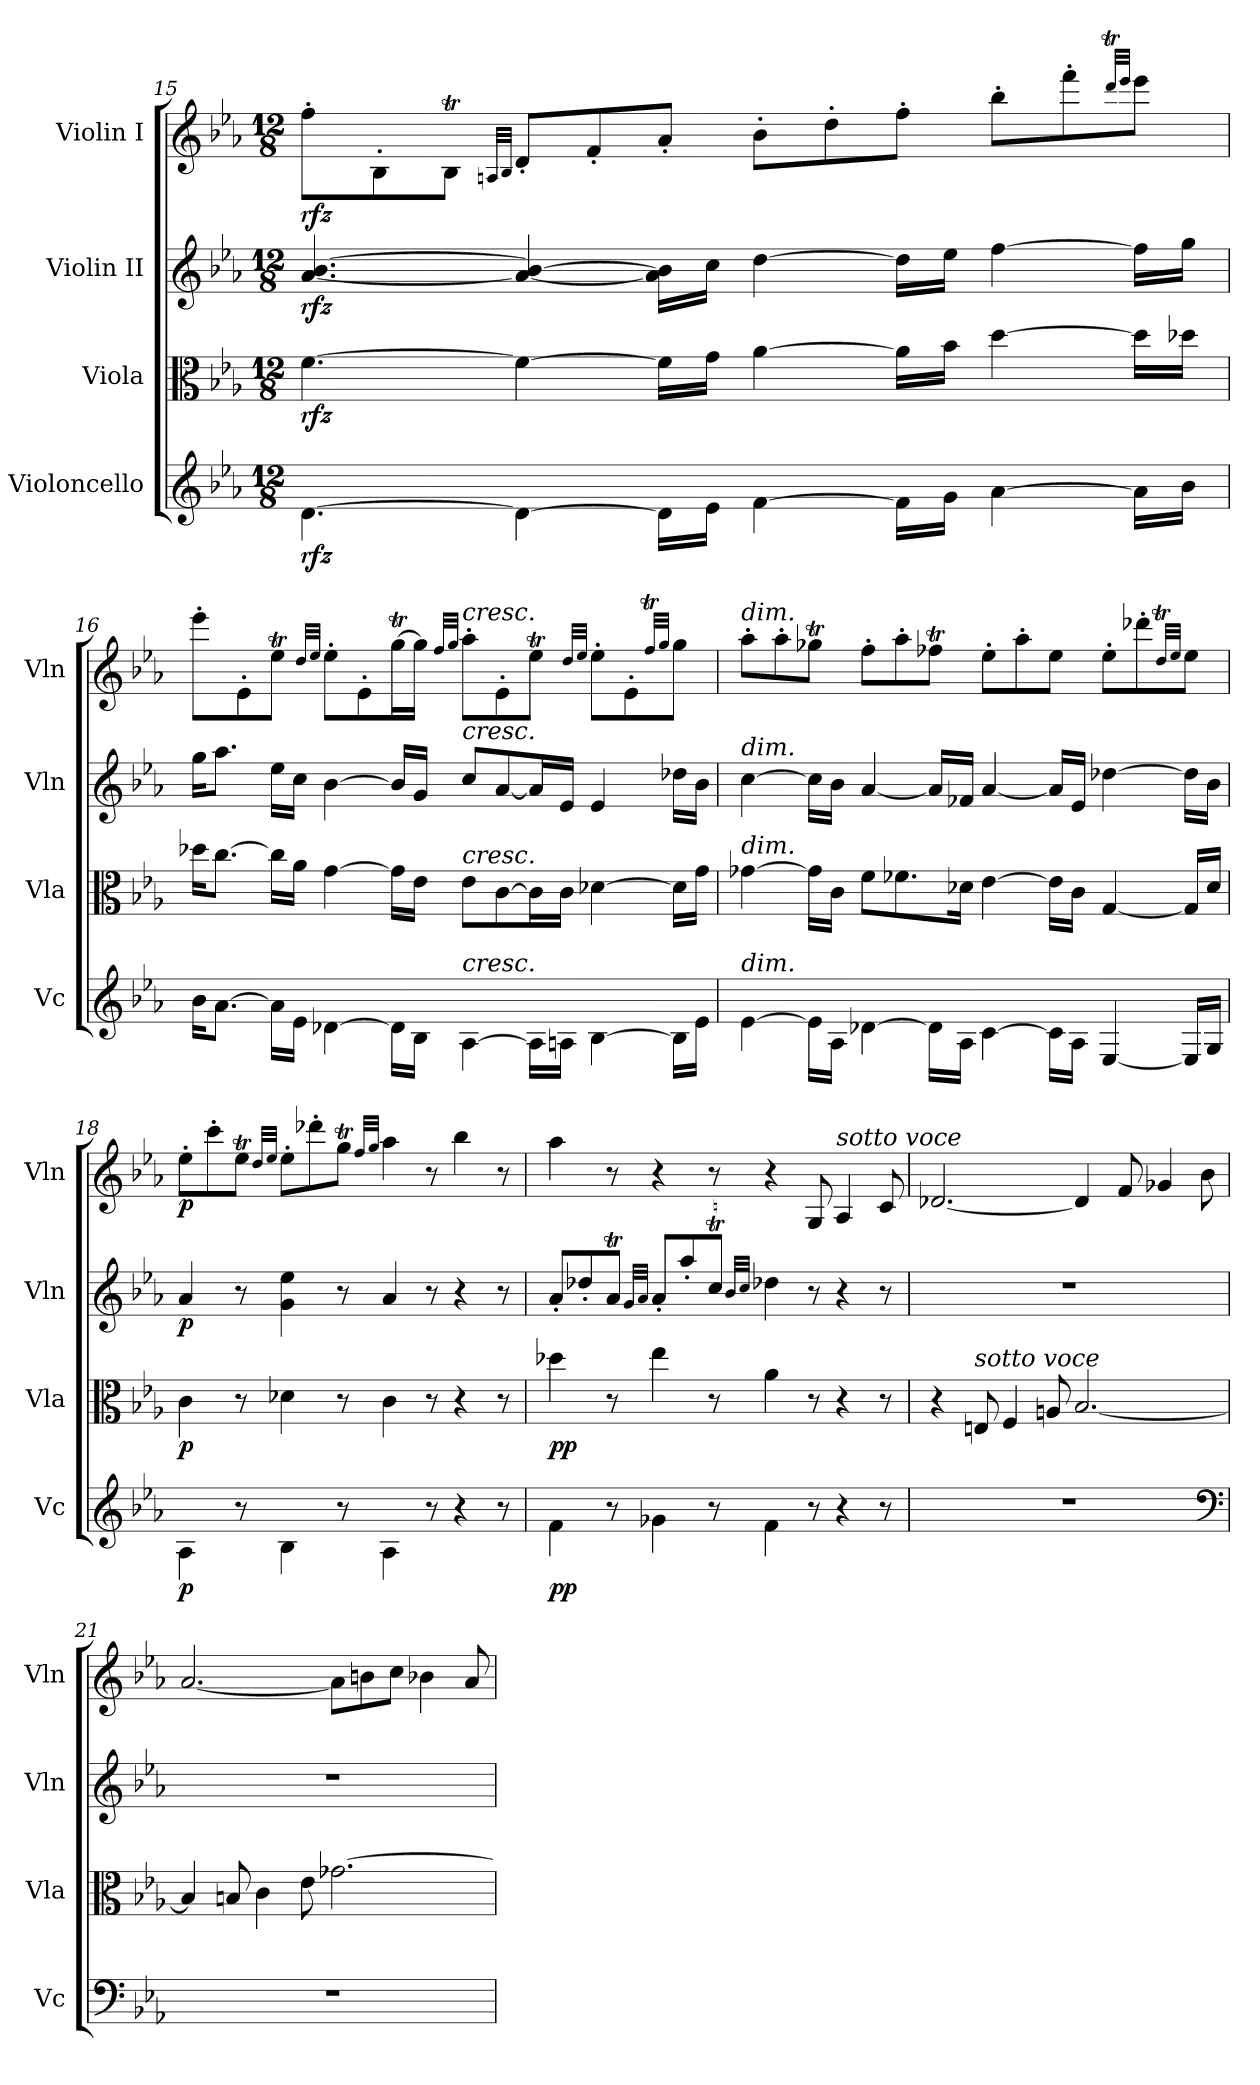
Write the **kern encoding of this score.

**kern	**dynam	**kern	**dynam	**kern	**dynam	**kern	**dynam
*part4	*part4	*part3	*part3	*part2	*part2	*part1	*part1
*staff4	*staff4	*staff3	*staff3	*staff2	*staff2	*staff1	*staff1
*I"Violoncello	*	*I"Viola	*	*I"Violin II	*	*I"Violin I	*
*I'Vc	*	*I'Vla	*	*I'Vln	*	*I'Vln	*
!!LO:PB:g=z
*clefG2	*	*clefC3	*	*clefG2	*	*clefG2	*
*k[b-e-a-]	*	*k[b-e-a-]	*	*k[b-e-a-]	*	*k[b-e-a-]	*
*M12/8	*	*M12/8	*	*M12/8	*	*M12/8	*
=15	=15	=15	=15	=15	=15	=15	=15
!	!LO:DY:b	!	!LO:DY:b	!	!LO:DY:b	!	!LO:DY:b
[4.d\	rfz	[4.f\	rfz	[4.a-/ [4.b-/	rfz	8ff'\L	rfz
.	.	.	.	.	.	8B-'\	.
.	.	.	.	.	.	8B-T\J	.
.	.	.	.	.	.	32qAn/LLL	.
.	.	.	.	.	.	32qB-/JJJ	.
4d\_	.	4f\_	.	4a-/_ 4b-/_	.	8d'/L	.
.	.	.	.	.	.	8f'/	.
16d\LL]	.	16f\LL]	.	16a-\] 16b-\]LL	.	8a-'/J	.
16e-\JJ	.	16g\JJ	.	16cc\JJ	.	.	.
[4f\	.	[4a-\	.	[4dd\	.	8b-'\L	.
.	.	.	.	.	.	8dd'\	.
16f\LL]	.	16a-\LL]	.	16dd\LL]	.	8ff'\J	.
16g\JJ	.	16b-\JJ	.	16ee-\JJ	.	.	.
[4a-\	.	[4dd\	.	[4ff\	.	8bb-'\L	.
.	.	.	.	.	.	8fff'\	.
.	.	.	.	.	.	32qdddt/LLL	.
.	.	.	.	.	.	32qeee-/JJJ	.
16a-\LL]	.	16dd\LL]	.	16ff\LL]	.	8eee-\J	.
16b-\JJ	.	16dd-X\JJ	.	16gg\JJ	.	.	.
!!LO:LB:g=z
=16	=16	=16	=16	=16	=16	=16	=16
16b-\KL	.	16dd-X\KL	.	16gg\KL	.	8eee-'\L	.
[8.a-\J	.	[8.cc\J	.	8.aa-\J	.	.	.
.	.	.	.	.	.	8e-'\	.
16a-\LL]	.	16cc\LL]	.	16ee-\LL	.	8ee-T\J	.
16e-\JJ	.	16a-\JJ	.	16cc\JJ	.	.	.
.	.	.	.	.	.	32qdd/LLL	.
.	.	.	.	.	.	32qee-/JJJ	.
[4d-X\	.	[4g\	.	[4b-\	.	8ee-'\L	.
.	.	.	.	.	.	8e-'\	.
16d-\LL]	.	16g\LL]	.	16b-/LL]	.	[16ggt\L	.
16B-\JJ	.	16e-\JJ	.	16g/JJ	.	16gg\JJ]	.
.	.	.	.	.	.	32qff/LLL	.
.	.	.	.	.	.	32qgg/JJJ	.
!	!	!	!	!	!	!LO:TX:a:i:t=cresc.	!
!	!	!	!	!LO:TX:a:i:t=cresc.	!	!	!
!	!	!LO:TX:a:i:t=cresc.	!	!	!	!	!
!LO:TX:a:i:t=cresc.	!	!	!	!	!	!	!
[4A-\	.	8e-\L	.	8cc/L	.	8aa-'\L	.
.	.	[8c\	.	[8a-/	.	8e-'\	.
16A-\LL]	.	16c\L]	.	16a-/L]	.	8ee-T\J	.
16An\JJ	.	16c\JJ	.	16e-/JJ	.	.	.
.	.	.	.	.	.	32qdd/LLL	.
.	.	.	.	.	.	32qee-/JJJ	.
[4B-\	.	[4d-X\	.	4e-/	.	8ee-'\L	.
.	.	.	.	.	.	8e-'\	.
.	.	.	.	.	.	32qffT/LLL	.
.	.	.	.	.	.	32qgg/JJJ	.
16B-\LL]	.	16d-\LL]	.	16dd-X\LL	.	8gg\J	.
16e-\JJ	.	16g\JJ	.	16b-\JJ	.	.	.
!!LO:PB:g=z
=17	=17	=17	=17	=17	=17	=17	=17
!	!	!	!	!	!	!LO:TX:a:i:t=dim.	!
!	!	!	!	!LO:TX:a:i:t=dim.	!	!	!
!	!	!LO:TX:a:i:t=dim.	!	!	!	!	!
!LO:TX:a:i:t=dim.	!	!	!	!	!	!	!
[4e-\	.	[4g-X\	.	[4cc\	.	8aa-'\L	.
.	.	.	.	.	.	8aa-'\	.
16e-\LL]	.	16g-\LL]	.	16cc\LL]	.	8gg-XT\J	.
16A-\JJ	.	16c\JJ	.	16b-\JJ	.	.	.
[4d-X\	.	8f\L	.	[4a-/	.	8ff'\L	.
.	.	8.f-X\	.	.	.	8aa-'\	.
16d-\LL]	.	.	.	16a-/LL]	.	8ff-XT\J	.
16A-\JJ	.	16d-X\Jk	.	16f-X/JJ	.	.	.
[4c\	.	[4e-\	.	[4a-/	.	8ee-'\L	.
.	.	.	.	.	.	8aa-'\	.
16c\LL]	.	16e-\LL]	.	16a-/LL]	.	8ee-\J	.
16A-\JJ	.	16c\JJ	.	16e-/JJ	.	.	.
[4E-/	.	[4G/	.	[4dd-X\	.	8ee-'\L	.
.	.	.	.	.	.	8ddd-X'\	.
.	.	.	.	.	.	32qddt/LLL	.
.	.	.	.	.	.	32qee-/JJJ	.
16E-/LL]	.	16G/LL]	.	16dd-\LL]	.	8ee-\J	.
16G/JJ	.	16d-/JJ	.	16b-\JJ	.	.	.
=18	=18	=18	=18	=18	=18	=18	=18
!	!LO:DY:b	!	!LO:DY:b	!	!LO:DY:b	!	!LO:DY:b
4A-\	p	4c\	p	4a-/	p	8ee-'\L	p
.	.	.	.	.	.	8ccc'\	.
8r	.	8r	.	8r	.	8ee-T\J	.
.	.	.	.	.	.	32qdd/LLL	.
.	.	.	.	.	.	32qee-/JJJ	.
4B-\	.	4d-X\	.	4g\ 4ee-\	.	8ee-'\L	.
.	.	.	.	.	.	8ddd-X'\	.
8r	.	8r	.	8r	.	8ggt\J	.
.	.	.	.	.	.	32qff/LLL	.
.	.	.	.	.	.	32qgg/JJJ	.
4A-\	.	4c\	.	4a-/	.	4aa-\	.
8r	.	8r	.	8r	.	8r	.
4r	.	4r	.	4r	.	4bb-\	.
8r	.	8r	.	8r	.	8r	.
!!LO:LB:g=z
=19	=19	=19	=19	=19	=19	=19	=19
!	!LO:DY:b	!	!LO:DY:b	!	!	!	!
4f\	pp	4dd-X\	pp	8a-'/L	.	4aa-\	.
.	.	.	.	8dd-X'/	.	.	.
8r	.	8r	.	8a-T/J	.	8r	.
.	.	.	.	32qg/LLL	.	.	.
.	.	.	.	32qa-/JJJ	.	.	.
4g-X\	.	4ee-\	.	8a-'/L	.	4r	.
.	.	.	.	8aa-'/	.	.	.
8r	.	8r	.	8ccT/J	.	8r	.
.	.	.	.	32qb-/LLL	.	.	.
.	.	.	.	32qcc/JJJ	.	.	.
4f\	.	4a-\	.	4dd-\	.	4r	.
8r	.	8r	.	8r	.	8G/	.
!	!	!	!	!	!	!LO:TX:a:i:t=sotto voce	!
4r	.	4r	.	4r	.	4A-/	.
8r	.	8r	.	8r	.	8c/	.
=20	=20	=20	=20	=20	=20	=20	=20
1.r	.	4r	.	1.r	.	[2.d-X/	.
!	!	!LO:TX:a:i:t=sotto voce	!	!	!	!	!
.	.	8En/	.	.	.	.	.
.	.	4F/	.	.	.	.	.
.	.	8An/	.	.	.	.	.
.	.	[2.B-/	.	.	.	4d-/]	.
.	.	.	.	.	.	8f/	.
.	.	.	.	.	.	4g-X/	.
*clefF4	*	*	*	*	*	*	*
.	.	.	.	.	.	8b-\	.
=21	=21	=21	=21	=21	=21	=21	=21
1.r	.	4B-/]	.	1.r	.	[2.a-/	.
.	.	8Bn/	.	.	.	.	.
.	.	4c\	.	.	.	.	.
.	.	8e-\	.	.	.	.	.
.	.	[2.g-X\	.	.	.	8a-\L]	.
.	.	.	.	.	.	8bn\	.
.	.	.	.	.	.	8cc\J	.
.	.	.	.	.	.	4b-X\	.
.	.	.	.	.	.	8a-/	.
=	=	=	=	=	=	=	=
*-	*-	*-	*-	*-	*-	*-	*-
